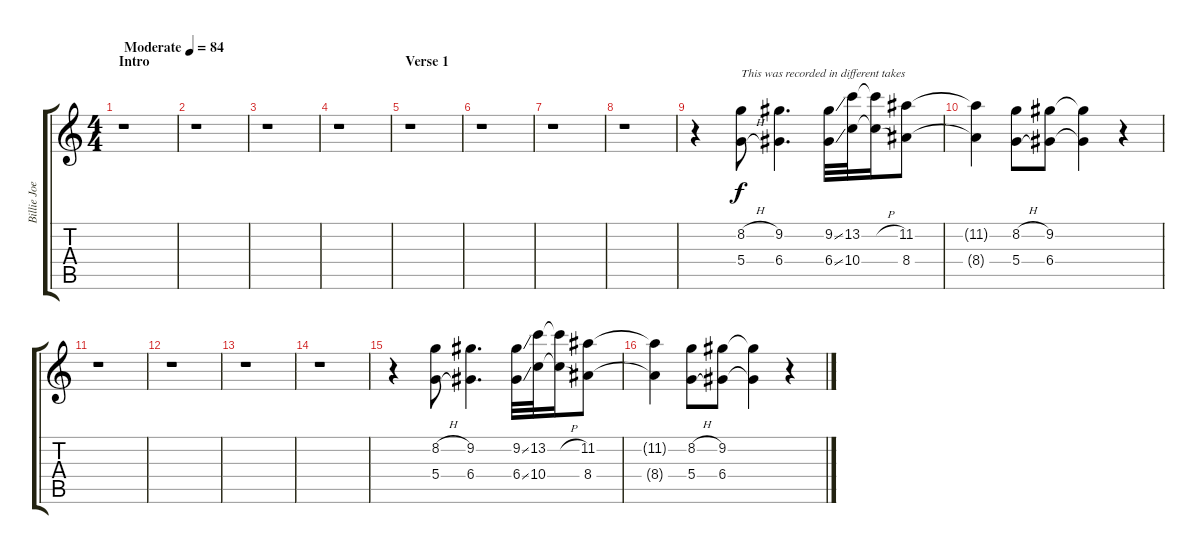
\track ("Billie Joe Amrstrong - Lead" "Billie Joe") {instrument distortionguitar}
\staff {score tabs}
\tuning (E4 B3 G3 D3 A2 E2) {hide}
\ts (4 4)
\section ("" "Intro")
\tempo (84 "Moderate")
\clef g2
\ks c
r.1{dy f instrument distortionguitar} |
r.1 |
r.1 |
r.1 |
\section ("" "Verse 1")
r.1 |
r.1 |
r.1 |
r.1 |
r.4 (8.2{h} 5.4{h}).8{txt "This was recorded in different takes"} (9.2 6.4).4{d} (9.2{ss} 6.4{ss}).32 (13.2 10.4).32 (13.2{h t} 10.4{h t}).16 (11.2 8.4).8 |
(11.2{t} 8.4{t}).4 (8.2{h} 5.4{h}).8 (9.2 6.4).8 (9.2{t} 6.4{t}).4 r.4 |
r.1 |
r.1 |
r.1 |
r.1 |
r.4 (8.2{h} 5.4{h}).8 (9.2 6.4).4{d} (9.2{ss} 6.4{ss}).32 (13.2 10.4).32 (13.2{h t} 10.4{h t}).16 (11.2 8.4).8 |
(11.2{t} 8.4{t}).4 (8.2{h} 5.4{h}).8 (9.2 6.4).8 (9.2{t} 6.4{t}).4 r.4
